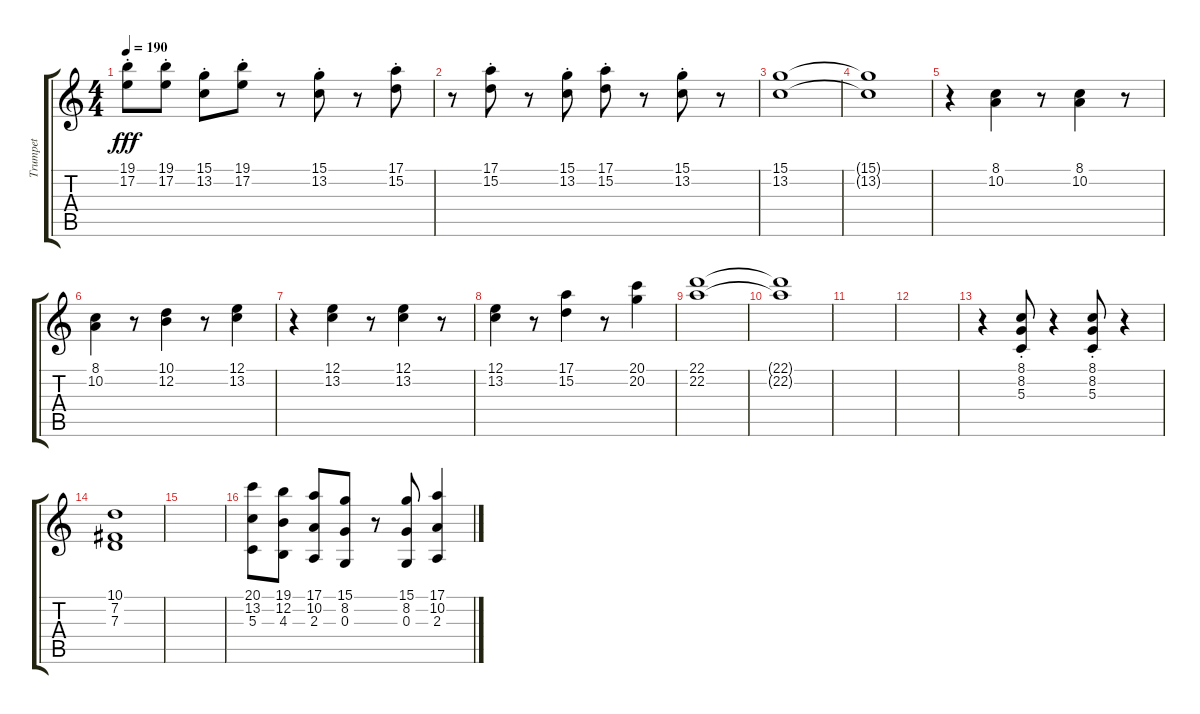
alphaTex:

\track ("Trumpet" "Trumpet") {instrument brasssection}
\staff {score tabs}
\tuning (E4 B3 G3 D3 A2 E2) {hide}
\ts (4 4)
\tempo 190
\clef g2
\ks c
(19.1{st} 17.2{st}).8{dy fff} (19.1{st} 17.2{st}).8 (15.1{st} 13.2{st}).8 (19.1{st} 17.2{st}).8 r.8 (15.1{st} 13.2{st}).8 r.8 (17.1{st} 15.2{st}).8 |
r.8 (17.1{st} 15.2{st}).8 r.8 (15.1{st} 13.2{st}).8 (17.1{st} 15.2{st}).8 r.8 (15.1{st} 13.2{st}).8 r.8 |
(15.1 13.2).1 |
(15.1{t} 13.2{t}).1 |
r.4 (8.1 10.2).4 r.8 (8.1 10.2).4 r.8 |
(8.1 10.2).4 r.8 (10.1 12.2).4 r.8 (12.1 13.2).4 |
r.4 (12.1 13.2).4 r.8 (12.1 13.2).4 r.8 |
(12.1 13.2).4 r.8 (17.1 15.2).4 r.8 (20.1 20.2).4 |
(22.1 22.2).1 |
(22.1{t} 22.2{t}).1 |
|
|
r.4 (8.1{st} 8.2{st} 5.3{st}).8 r.4 (8.1{st} 8.2{st} 5.3{st}).8 r.4 |
(10.1 7.2 7.3).1 |
|
(20.1 13.2 5.3).8 (19.1 12.2 4.3).8 (17.1 10.2 2.3).8 (15.1 8.2 0.3).8 r.8 (15.1 8.2 0.3).8 (17.1 10.2 2.3).4
